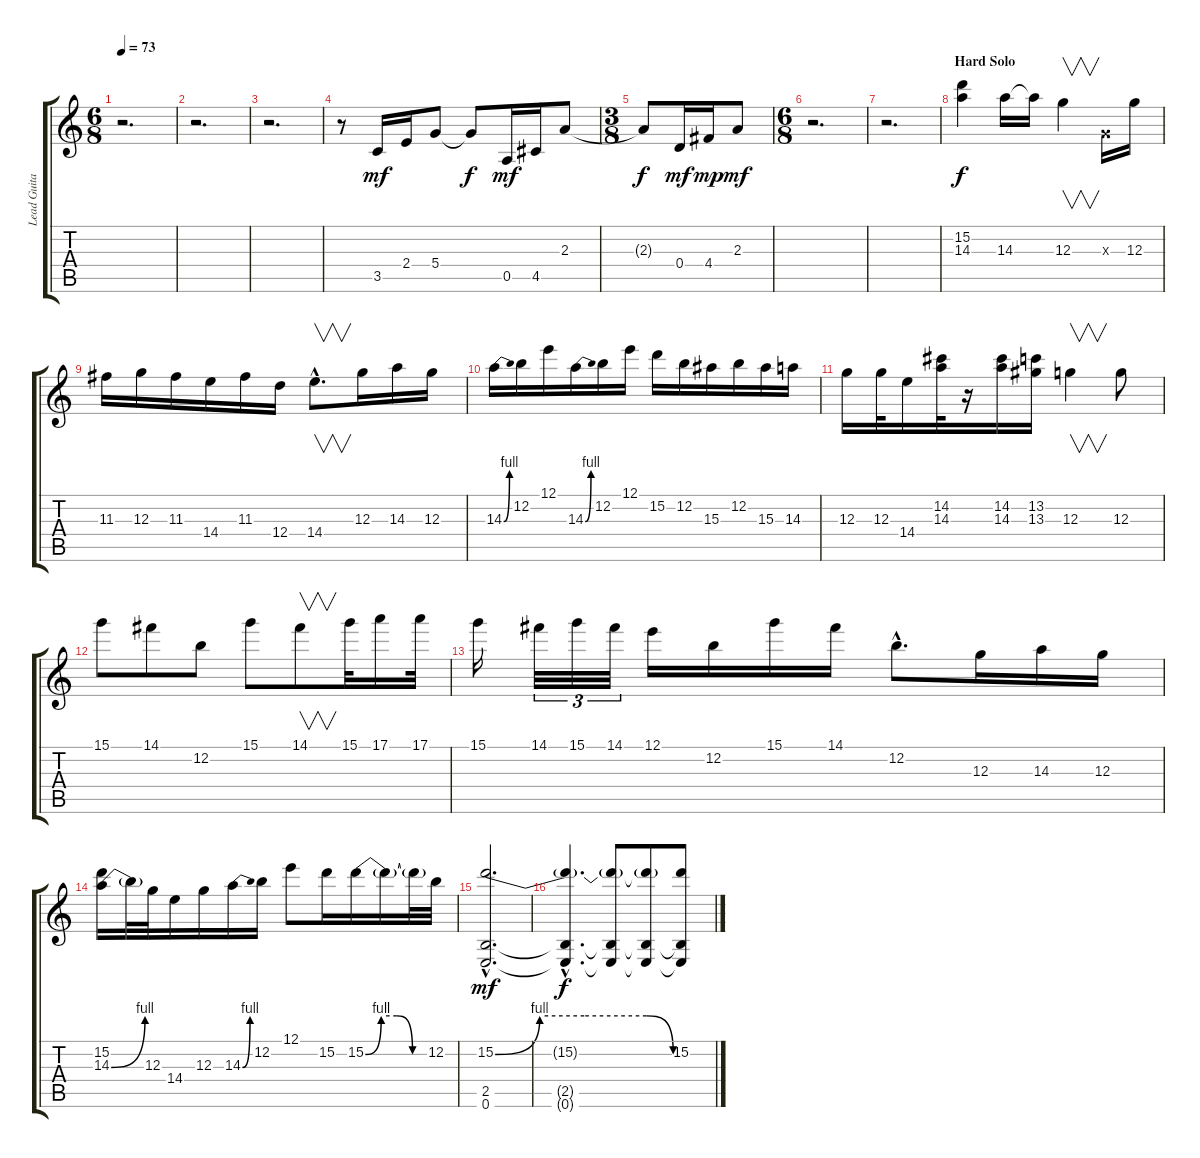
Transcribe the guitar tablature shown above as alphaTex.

\track ("Lead Guitar" "Lead Guita") {instrument electricguitarclean}
\staff {score tabs}
\tuning (E4 B3 G3 D3 A2 E2) {hide}
\ts (6 8)
\tempo 73
\clef g2
\ks c
r.2{d dy mp} |
r.2{d} |
r.2{d} |
r.8{instrument distortionguitar} 3.5.16{dy mf} 2.4.16 5.4.8 5.4{t}.8{dy f} 0.5.16{dy mf} 4.5.16 2.3.8 |
\ts (3 8)
2.3{t}.8{dy f} 0.4.16{dy mf} 4.4.16{dy mp} 2.3.8{dy mf} |
\ts (6 8)
r.2{d} |
r.2{d} |
\section ("" "Hard Solo")
(15.2 14.3).4{dy f instrument distortionguitar} 14.3.16 14.3{t}.16 12.3.4{v} 0.3{x}.16 12.3.16 |
11.3.16 12.3.16 11.3.16 14.4.16 11.3.16 12.4.16 14.4{hac}.8{v d} 12.3.16 14.3.16 12.3.16 |
14.3{be (bend 0 0 60 4)}.16 12.2.16 12.1.16 14.3{be (bend 0 0 60 4)}.16 12.2.16 12.1.16 15.2.16 12.2.16 15.3.16 12.2.16 15.3.16 14.3.16 |
12.3.16 12.3.32 14.4.16 (14.2 14.3).32 r.16 (14.2 14.3).16 (13.2 13.3).16 12.3.4{v} 12.3.8 |
15.1.8 14.1.8 12.2.8 15.1.8 14.1.8{v} 15.1.32 17.1.16 17.1.32 |
15.1.16 14.1.32{tu (3 2)} 15.1.32{tu (3 2)} 14.1.32{tu (3 2)} 12.1.16 12.2.16 15.1.16 14.1.16 12.2{hac}.8{d} 12.3.16 14.3.16 12.3.16 |
(15.2 14.3{be (bend 0 0 60 4)}).16 14.3{t}.32 12.3.32 14.4.16 12.3.16 14.3{be (bend 0 0 60 4)}.16 12.2.16 12.1.8 15.2.16 15.2{be (custom 0 0 15 4 30 4 45 0 60 0)}.16 15.2{t}.16 15.2{t}.32 12.2.32 |
(15.2{be (custom 0 0 15 4 30 4 51 4 60 0) hac} 2.5{hac} 0.6{hac}).2{d dy mf} |
(15.2{hac t} 2.5{hac t} 0.6{hac t}).4{d dy f} (15.2{t} 2.5{t} 0.6{t}).8 (15.2{t} 2.5{t} 0.6{t}).8 (15.2 2.5{t} 0.6{t}).8
